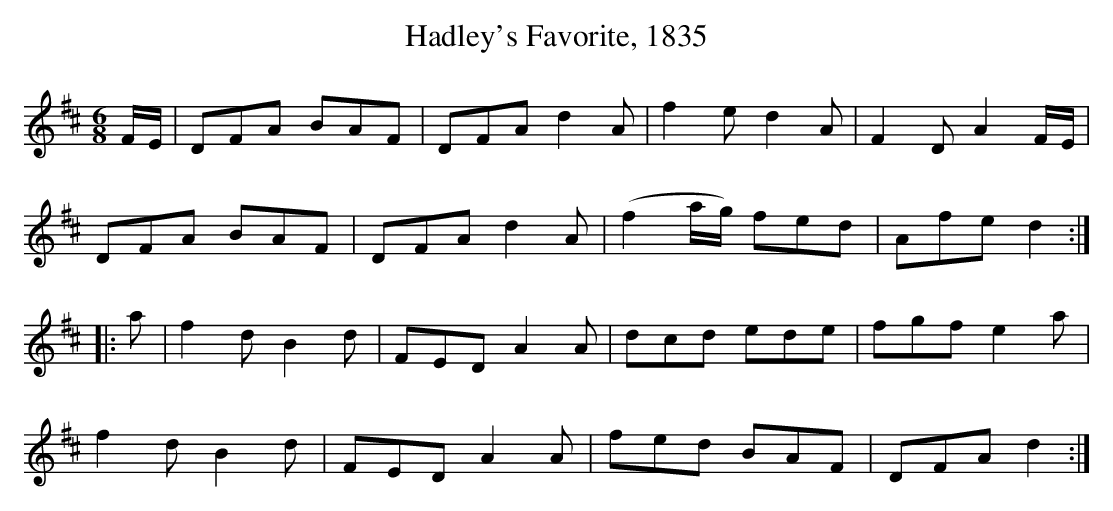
X:1
T:Hadley's Favorite, 1835
M:6/8
L:1/8
K:D
F/E/|DFA BAF|DFA d2A|f2e d2A|F2D A2 F/E/|
DFA BAF|DFA d2A|(f2 a/g/) fed|Afe d2:|
|:a|f2d B2d|FED A2A|dcd ede|fgf e2a|
f2d B2d|FED A2A|fed BAF|DFA d2:|]
